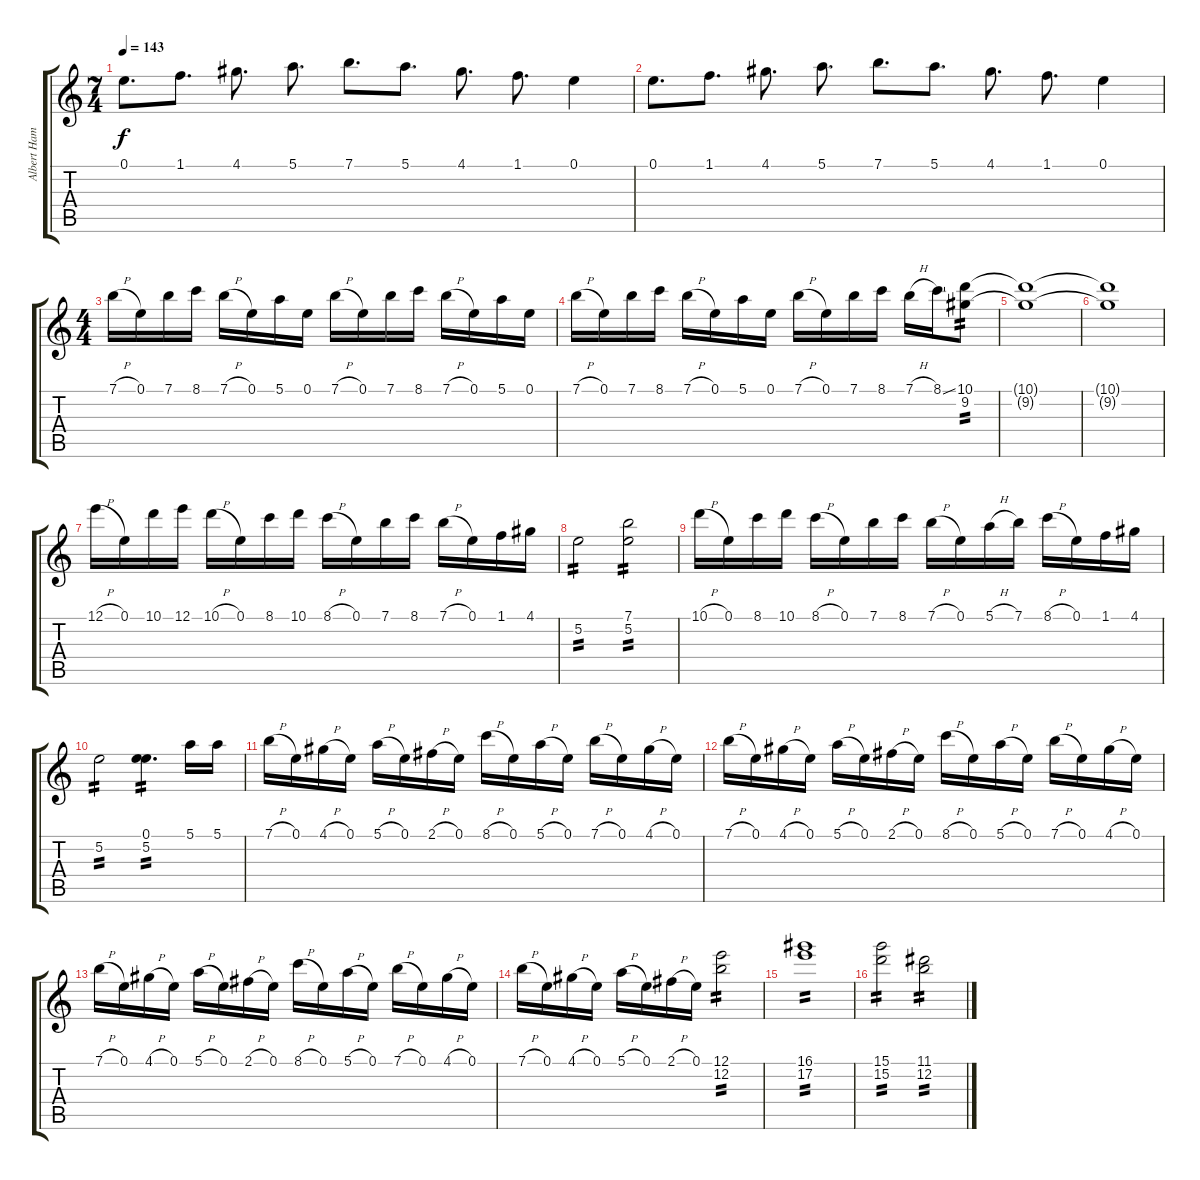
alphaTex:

\track ("Albert Hammond Jr." "Albert Ham") {instrument electricguitarclean}
\staff {score tabs}
\tuning (E4 B3 G3 D3 A2 E2) {hide}
\ts (7 4)
\tempo 143
\clef g2
\ks c
0.1.8{d dy f instrument overdrivenguitar} 1.1.8{d} 4.1.8{d} 5.1.8{d} 7.1.8{d} 5.1.8{d} 4.1.8{d} 1.1.8{d} 0.1.4 |
0.1.8{d} 1.1.8{d} 4.1.8{d} 5.1.8{d} 7.1.8{d} 5.1.8{d} 4.1.8{d} 1.1.8{d} 0.1.4 |
\ts (4 4)
7.1{h}.16 0.1.16 7.1.16 8.1.16 7.1{h}.16 0.1.16 5.1.16 0.1.16 7.1{h}.16 0.1.16 7.1.16 8.1.16 7.1{h}.16 0.1.16 5.1.16 0.1.16 |
7.1{h}.16 0.1.16 7.1.16 8.1.16 7.1{h}.16 0.1.16 5.1.16 0.1.16 7.1{h}.16 0.1.16 7.1.16 8.1.16 7.1{h}.16 8.1{ss}.16 (10.1 9.2).8{tp 2} |
(10.1{t} 9.2{t}).1 |
(10.1{t} 9.2{t}).1 |
12.1{h}.16 0.1.16 10.1.16 12.1.16 10.1{h}.16 0.1.16 8.1.16 10.1.16 8.1{h}.16 0.1.16 7.1.16 8.1.16 7.1{h}.16 0.1.16 1.1.16 4.1.16 |
5.2.2{tp 2} (7.1 5.2).2{tp 2} |
10.1{h}.16 0.1.16 8.1.16 10.1.16 8.1{h}.16 0.1.16 7.1.16 8.1.16 7.1{h}.16 0.1.16 5.1{h}.16 7.1.16 8.1{h}.16 0.1.16 1.1.16 4.1.16 |
5.2.2{tp 2} (0.1 5.2).4{d tp 2} 5.1.16 5.1.16 |
7.1{h}.16 0.1.16 4.1{h}.16 0.1.16 5.1{h}.16 0.1.16 2.1{h}.16 0.1.16 8.1{h}.16 0.1.16 5.1{h}.16 0.1.16 7.1{h}.16 0.1.16 4.1{h}.16 0.1.16 |
7.1{h}.16 0.1.16 4.1{h}.16 0.1.16 5.1{h}.16 0.1.16 2.1{h}.16 0.1.16 8.1{h}.16 0.1.16 5.1{h}.16 0.1.16 7.1{h}.16 0.1.16 4.1{h}.16 0.1.16 |
7.1{h}.16 0.1.16 4.1{h}.16 0.1.16 5.1{h}.16 0.1.16 2.1{h}.16 0.1.16 8.1{h}.16 0.1.16 5.1{h}.16 0.1.16 7.1{h}.16 0.1.16 4.1{h}.16 0.1.16 |
7.1{h}.16 0.1.16 4.1{h}.16 0.1.16 5.1{h}.16 0.1.16 2.1{h}.16 0.1.16 (12.1 12.2).2{tp 2} |
(16.1 17.2).1{tp 2 instrument electricguitarclean} |
(15.1 15.2).2{tp 2} (11.1 12.2).2{tp 2}
